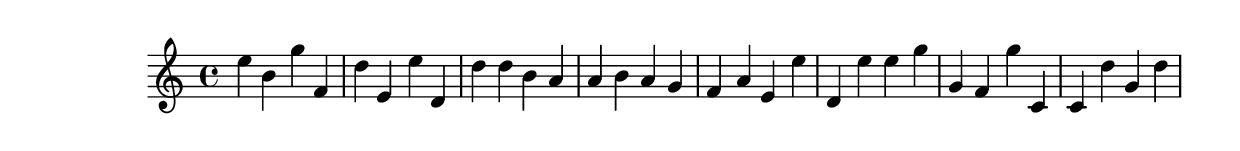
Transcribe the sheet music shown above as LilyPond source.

%%  Do not edit this file; it is auto-generated from LSR!
\version "2.10.12"

\header { texidoc = "
This Scheme-based snippet allows you to generate 32 random notes (or as
many as you want), based on the current time (or any randomish number
you might wish to specify instead, so you can obtain the same random
notes each time): i.e. to get different random notes patterns, just
change this number.
" }

\score {
{ #(let ((random-state (seed->random-state (current-time))))
    (ly:export
     (make-music 'SequentialMusic 'elements
      (map (lambda x
           (let ((idx (random 12 random-state)))
            (make-music 'EventChord
             'elements (list (make-music 'NoteEvent
                              'duration (ly:make-duration 2 0 1 1)
                              'pitch (ly:make-pitch (quotient idx 7)
                                      (remainder idx 7)
                                      0))))))
       (make-list 32)))))
   }
}
